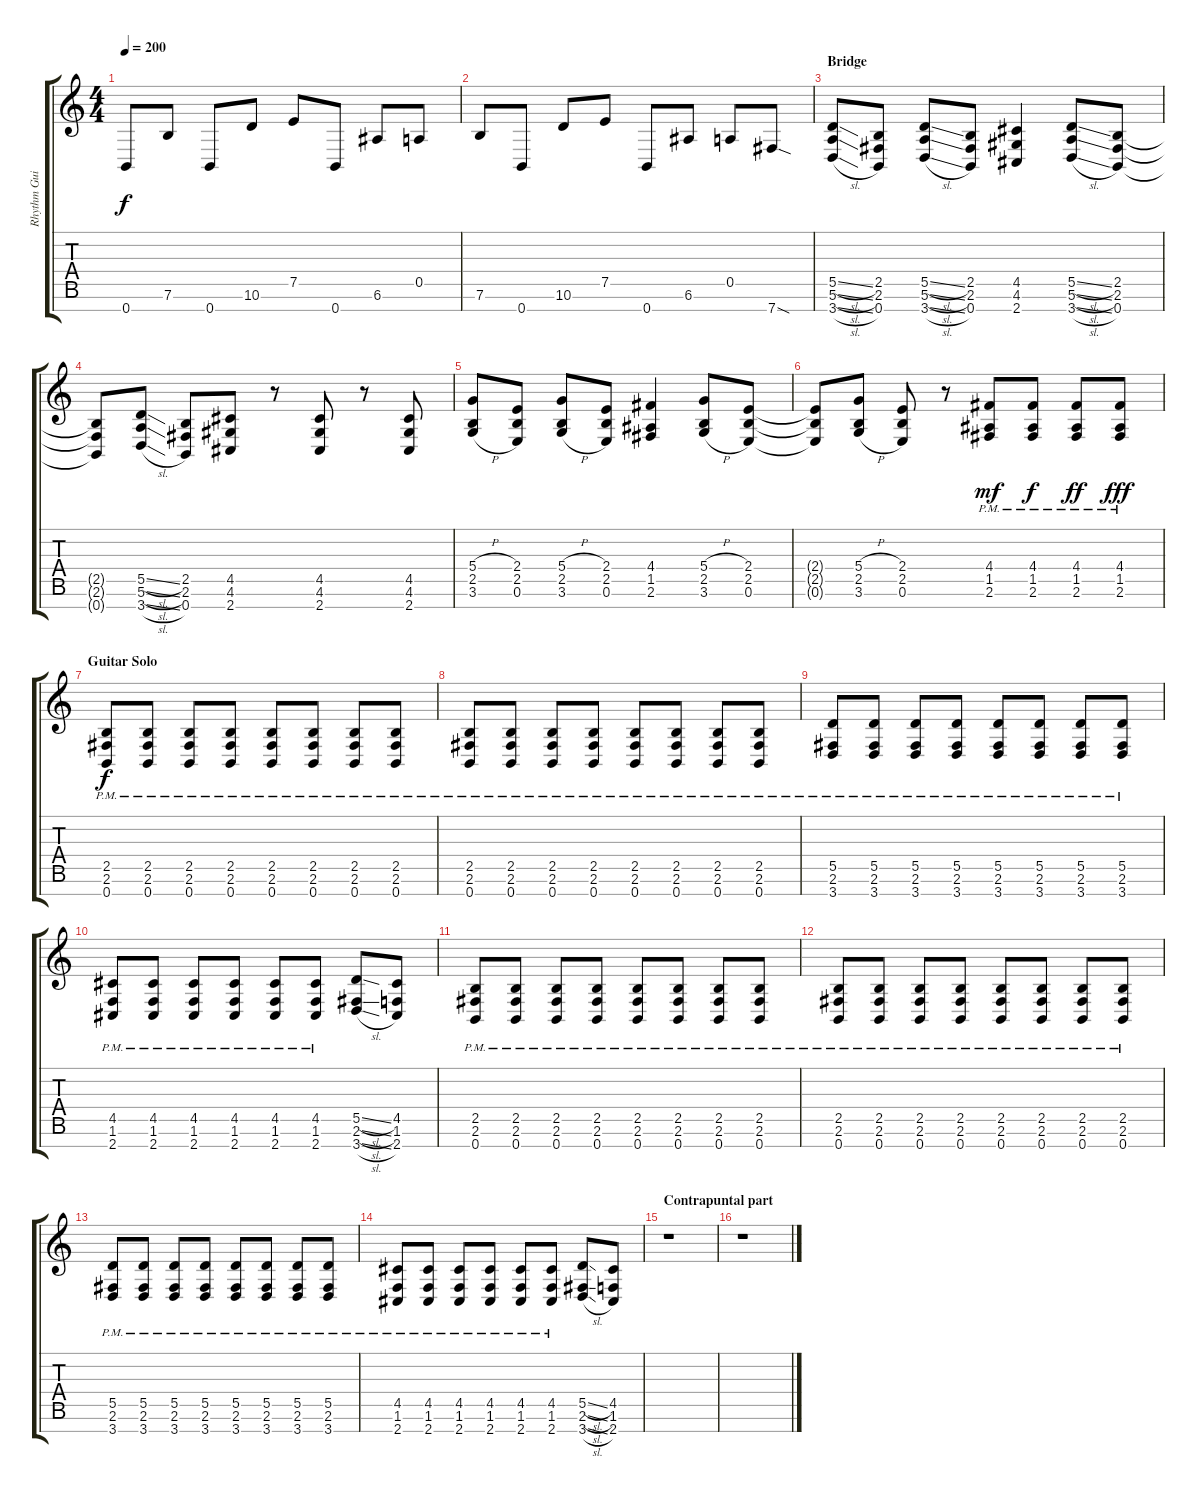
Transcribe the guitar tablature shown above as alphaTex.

\track ("Rhythm Guitar" "Rhythm Gui") {instrument distortionguitar}
\staff {score tabs}
\tuning (E4 B3 G3 D3 A2 E2 B1) {hide}
\ts (4 4)
\tempo 200
\clef g2
\ks c
0.7.8{dy f} 7.6.8 0.7.8 10.6.8 7.5.8 0.7.8 6.6.8 0.5.8 |
7.6.8 0.7.8 10.6.8 7.5.8 0.7.8 6.6.8 0.5.8 7.7{sod}.8 |
\section ("" "Bridge")
(5.5{sl} 5.6{sl} 3.7{sl}).8 (2.5 2.6 0.7).8 (5.5{sl} 5.6{sl} 3.7{sl}).8 (2.5 2.6 0.7).8 (4.5 4.6 2.7).4 (5.5{sl} 5.6{sl} 3.7{sl}).8 (2.5 2.6 0.7).8 |
(2.5{t} 2.6{t} 0.7{t}).8 (5.5{sl} 5.6{sl} 3.7{sl}).8 (2.5 2.6 0.7).8 (4.5 4.6 2.7).8 r.8 (4.5 4.6 2.7).8 r.8 (4.5 4.6 2.7).8 |
(5.4{h} 2.5 3.6{h}).8 (2.4 2.5 0.6).8 (5.4{h} 2.5 3.6{h}).8 (2.4 2.5 0.6).8 (4.4 1.5 2.6).4 (5.4{h} 2.5 3.6{h}).8 (2.4 2.5 0.6).8 |
(2.4{t} 2.5{t} 0.6{t}).8 (5.4{h} 2.5 3.6{h}).8 (2.4 2.5 0.6).8 r.8 (4.4{pm} 1.5{pm} 2.6{pm}).8{dy mf} (4.4{pm} 1.5{pm} 2.6{pm}).8{dy f} (4.4{pm} 1.5{pm} 2.6{pm}).8{dy ff} (4.4{pm} 1.5{pm} 2.6{pm}).8{dy fff} |
\section ("" "Guitar Solo")
(2.5{pm} 2.6{pm} 0.7{pm}).8{dy f} (2.5{pm} 2.6{pm} 0.7{pm}).8 (2.5{pm} 2.6{pm} 0.7{pm}).8 (2.5{pm} 2.6{pm} 0.7{pm}).8 (2.5{pm} 2.6{pm} 0.7{pm}).8 (2.5{pm} 2.6{pm} 0.7{pm}).8 (2.5{pm} 2.6{pm} 0.7{pm}).8 (2.5{pm} 2.6{pm} 0.7{pm}).8 |
(2.5{pm} 2.6{pm} 0.7{pm}).8 (2.5{pm} 2.6{pm} 0.7{pm}).8 (2.5{pm} 2.6{pm} 0.7{pm}).8 (2.5{pm} 2.6{pm} 0.7{pm}).8 (2.5{pm} 2.6{pm} 0.7{pm}).8 (2.5{pm} 2.6{pm} 0.7{pm}).8 (2.5{pm} 2.6{pm} 0.7{pm}).8 (2.5{pm} 2.6{pm} 0.7{pm}).8 |
(5.5{pm} 2.6{pm} 3.7{pm}).8 (5.5{pm} 2.6{pm} 3.7{pm}).8 (5.5{pm} 2.6{pm} 3.7{pm}).8 (5.5{pm} 2.6{pm} 3.7{pm}).8 (5.5{pm} 2.6{pm} 3.7{pm}).8 (5.5{pm} 2.6{pm} 3.7{pm}).8 (5.5{pm} 2.6{pm} 3.7{pm}).8 (5.5{pm} 2.6{pm} 3.7{pm}).8 |
(4.5{pm} 1.6{pm} 2.7{pm}).8 (4.5{pm} 1.6{pm} 2.7{pm}).8 (4.5{pm} 1.6{pm} 2.7{pm}).8 (4.5{pm} 1.6{pm} 2.7{pm}).8 (4.5{pm} 1.6{pm} 2.7{pm}).8 (4.5{pm} 1.6{pm} 2.7{pm}).8 (5.5{sl} 2.6{sl} 3.7{sl}).8 (4.5 1.6 2.7).8 |
(2.5{pm} 2.6{pm} 0.7{pm}).8 (2.5{pm} 2.6{pm} 0.7{pm}).8 (2.5{pm} 2.6{pm} 0.7{pm}).8 (2.5{pm} 2.6{pm} 0.7{pm}).8 (2.5{pm} 2.6{pm} 0.7{pm}).8 (2.5{pm} 2.6{pm} 0.7{pm}).8 (2.5{pm} 2.6{pm} 0.7{pm}).8 (2.5{pm} 2.6{pm} 0.7{pm}).8 |
(2.5{pm} 2.6{pm} 0.7{pm}).8 (2.5{pm} 2.6{pm} 0.7{pm}).8 (2.5{pm} 2.6{pm} 0.7{pm}).8 (2.5{pm} 2.6{pm} 0.7{pm}).8 (2.5{pm} 2.6{pm} 0.7{pm}).8 (2.5{pm} 2.6{pm} 0.7{pm}).8 (2.5{pm} 2.6{pm} 0.7{pm}).8 (2.5{pm} 2.6{pm} 0.7{pm}).8 |
(5.5{pm} 2.6{pm} 3.7{pm}).8 (5.5{pm} 2.6{pm} 3.7{pm}).8 (5.5{pm} 2.6{pm} 3.7{pm}).8 (5.5{pm} 2.6{pm} 3.7{pm}).8 (5.5{pm} 2.6{pm} 3.7{pm}).8 (5.5{pm} 2.6{pm} 3.7{pm}).8 (5.5{pm} 2.6{pm} 3.7{pm}).8 (5.5{pm} 2.6{pm} 3.7{pm}).8 |
(4.5{pm} 1.6{pm} 2.7{pm}).8 (4.5{pm} 1.6{pm} 2.7{pm}).8 (4.5{pm} 1.6{pm} 2.7{pm}).8 (4.5{pm} 1.6{pm} 2.7{pm}).8 (4.5{pm} 1.6{pm} 2.7{pm}).8 (4.5{pm} 1.6{pm} 2.7{pm}).8 (5.5{sl} 2.6{sl} 3.7{sl}).8 (4.5 1.6 2.7).8 |
\section ("" "Contrapuntal part")
r.1 |
r.1
